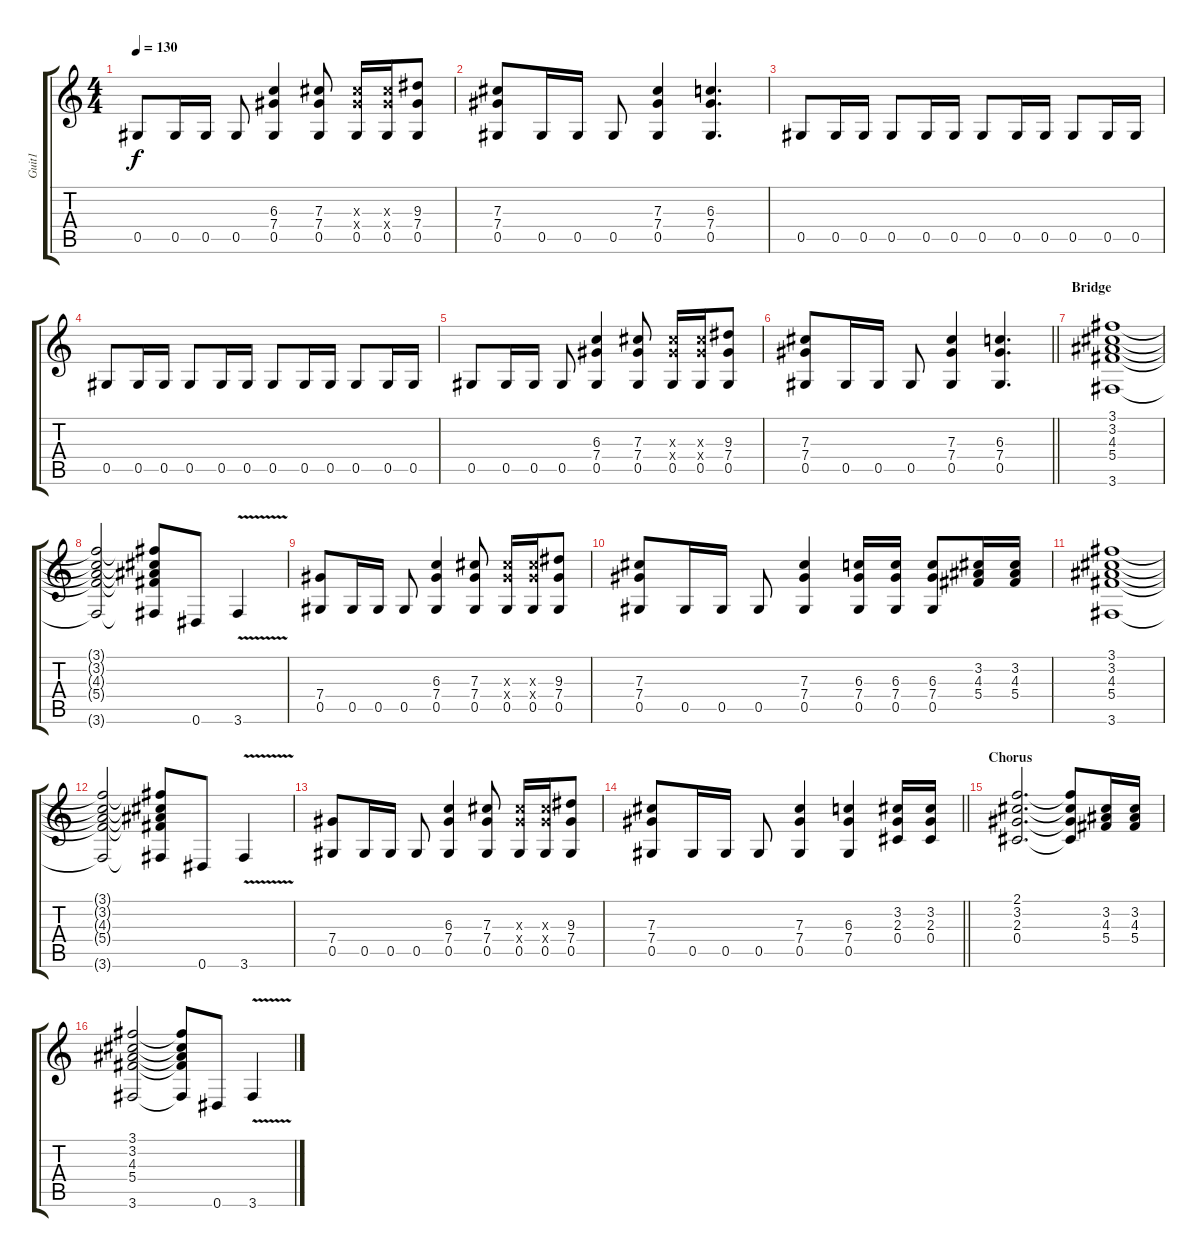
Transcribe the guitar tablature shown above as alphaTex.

\track ("Guit1" "Guit1") {instrument overdrivenguitar}
\staff {score tabs}
\tuning (Eb4 Bb3 Gb3 Db3 Ab2 Eb2) {hide}
\ts (4 4)
\tempo 130
\clef g2
\ks c
0.5.8{dy f} 0.5.16 0.5.16 0.5.8 (6.3 7.4 0.5).4 (7.3 7.4 0.5).8 (7.3{x} 7.4{x} 0.5).16 (7.3{x} 7.4{x} 0.5).16 (9.3 7.4 0.5).8 |
(7.3 7.4 0.5).8 0.5.16 0.5.16 0.5.8 (7.3 7.4 0.5).4 (6.3 7.4 0.5).4{d} |
0.5.8 0.5.16 0.5.16 0.5.8 0.5.16 0.5.16 0.5.8 0.5.16 0.5.16 0.5.8 0.5.16 0.5.16 |
0.5.8 0.5.16 0.5.16 0.5.8 0.5.16 0.5.16 0.5.8 0.5.16 0.5.16 0.5.8 0.5.16 0.5.16 |
0.5.8 0.5.16 0.5.16 0.5.8 (6.3 7.4 0.5).4 (7.3 7.4 0.5).8 (7.3{x} 7.4{x} 0.5).16 (7.3{x} 7.4{x} 0.5).16 (9.3 7.4 0.5).8 |
\barLineRight lightlight
(7.3 7.4 0.5).8 0.5.16 0.5.16 0.5.8 (7.3 7.4 0.5).4 (6.3 7.4 0.5).4{d} |
\section ("" "Bridge")
(3.1 3.2 4.3 5.4 3.6).1 |
(3.1{t} 3.2{t} 4.3{t} 5.4{t} 3.6{t}).2 (3.1{t} 3.2{t} 4.3{t} 5.4{t} 3.6{t}).8 0.6.8 3.6{v}.4 |
(7.4 0.5).8 0.5.16 0.5.16 0.5.8 (6.3 7.4 0.5).4 (7.3 7.4 0.5).8 (7.3{x} 7.4{x} 0.5).16 (7.3{x} 7.4{x} 0.5).16 (9.3 7.4 0.5).8 |
(7.3 7.4 0.5).8 0.5.16 0.5.16 0.5.8 (7.3 7.4 0.5).4 (6.3 7.4 0.5).16 (6.3 7.4 0.5).16 (6.3 7.4 0.5).8 (3.2 4.3 5.4).16 (3.2 4.3 5.4).16 |
(3.1 3.2 4.3 5.4 3.6).1 |
(3.1{t} 3.2{t} 4.3{t} 5.4{t} 3.6{t}).2 (3.1{t} 3.2{t} 4.3{t} 5.4{t} 3.6{t}).8 0.6.8 3.6{v}.4 |
(7.4 0.5).8 0.5.16 0.5.16 0.5.8 (6.3 7.4 0.5).4 (7.3 7.4 0.5).8 (7.3{x} 7.4{x} 0.5).16 (7.3{x} 7.4{x} 0.5).16 (9.3 7.4 0.5).8 |
\barLineRight lightlight
(7.3 7.4 0.5).8 0.5.16 0.5.16 0.5.8 (7.3 7.4 0.5).4 (6.3 7.4 0.5).4 (3.2 2.3 0.4).16 (3.2 2.3 0.4).16 |
\section ("" "Chorus")
(2.1 3.2 2.3 0.4).2{d} (2.1{t} 3.2{t} 2.3{t} 0.4{t}).8 (3.2 4.3 5.4).16 (3.2 4.3 5.4).16 |
(3.1 3.2 4.3 5.4 3.6).2 (3.1{t} 3.2{t} 4.3{t} 5.4{t} 3.6{t}).8 0.6.8 3.6{v}.4
